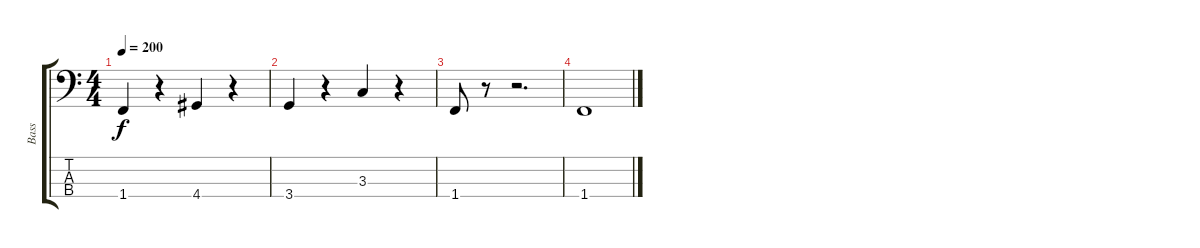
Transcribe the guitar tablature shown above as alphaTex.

\track ("Bass" "Bass") {instrument electricbassfinger}
\staff {score tabs}
\tuning (G2 D2 A1 E1) {hide}
\ts (4 4)
\tempo 200
\clef f4
\ks c
1.4.4{dy f} r.4 4.4.4 r.4 |
3.4.4 r.4 3.3.4 r.4 |
1.4.8 r.8 r.2{d} |
1.4.1
